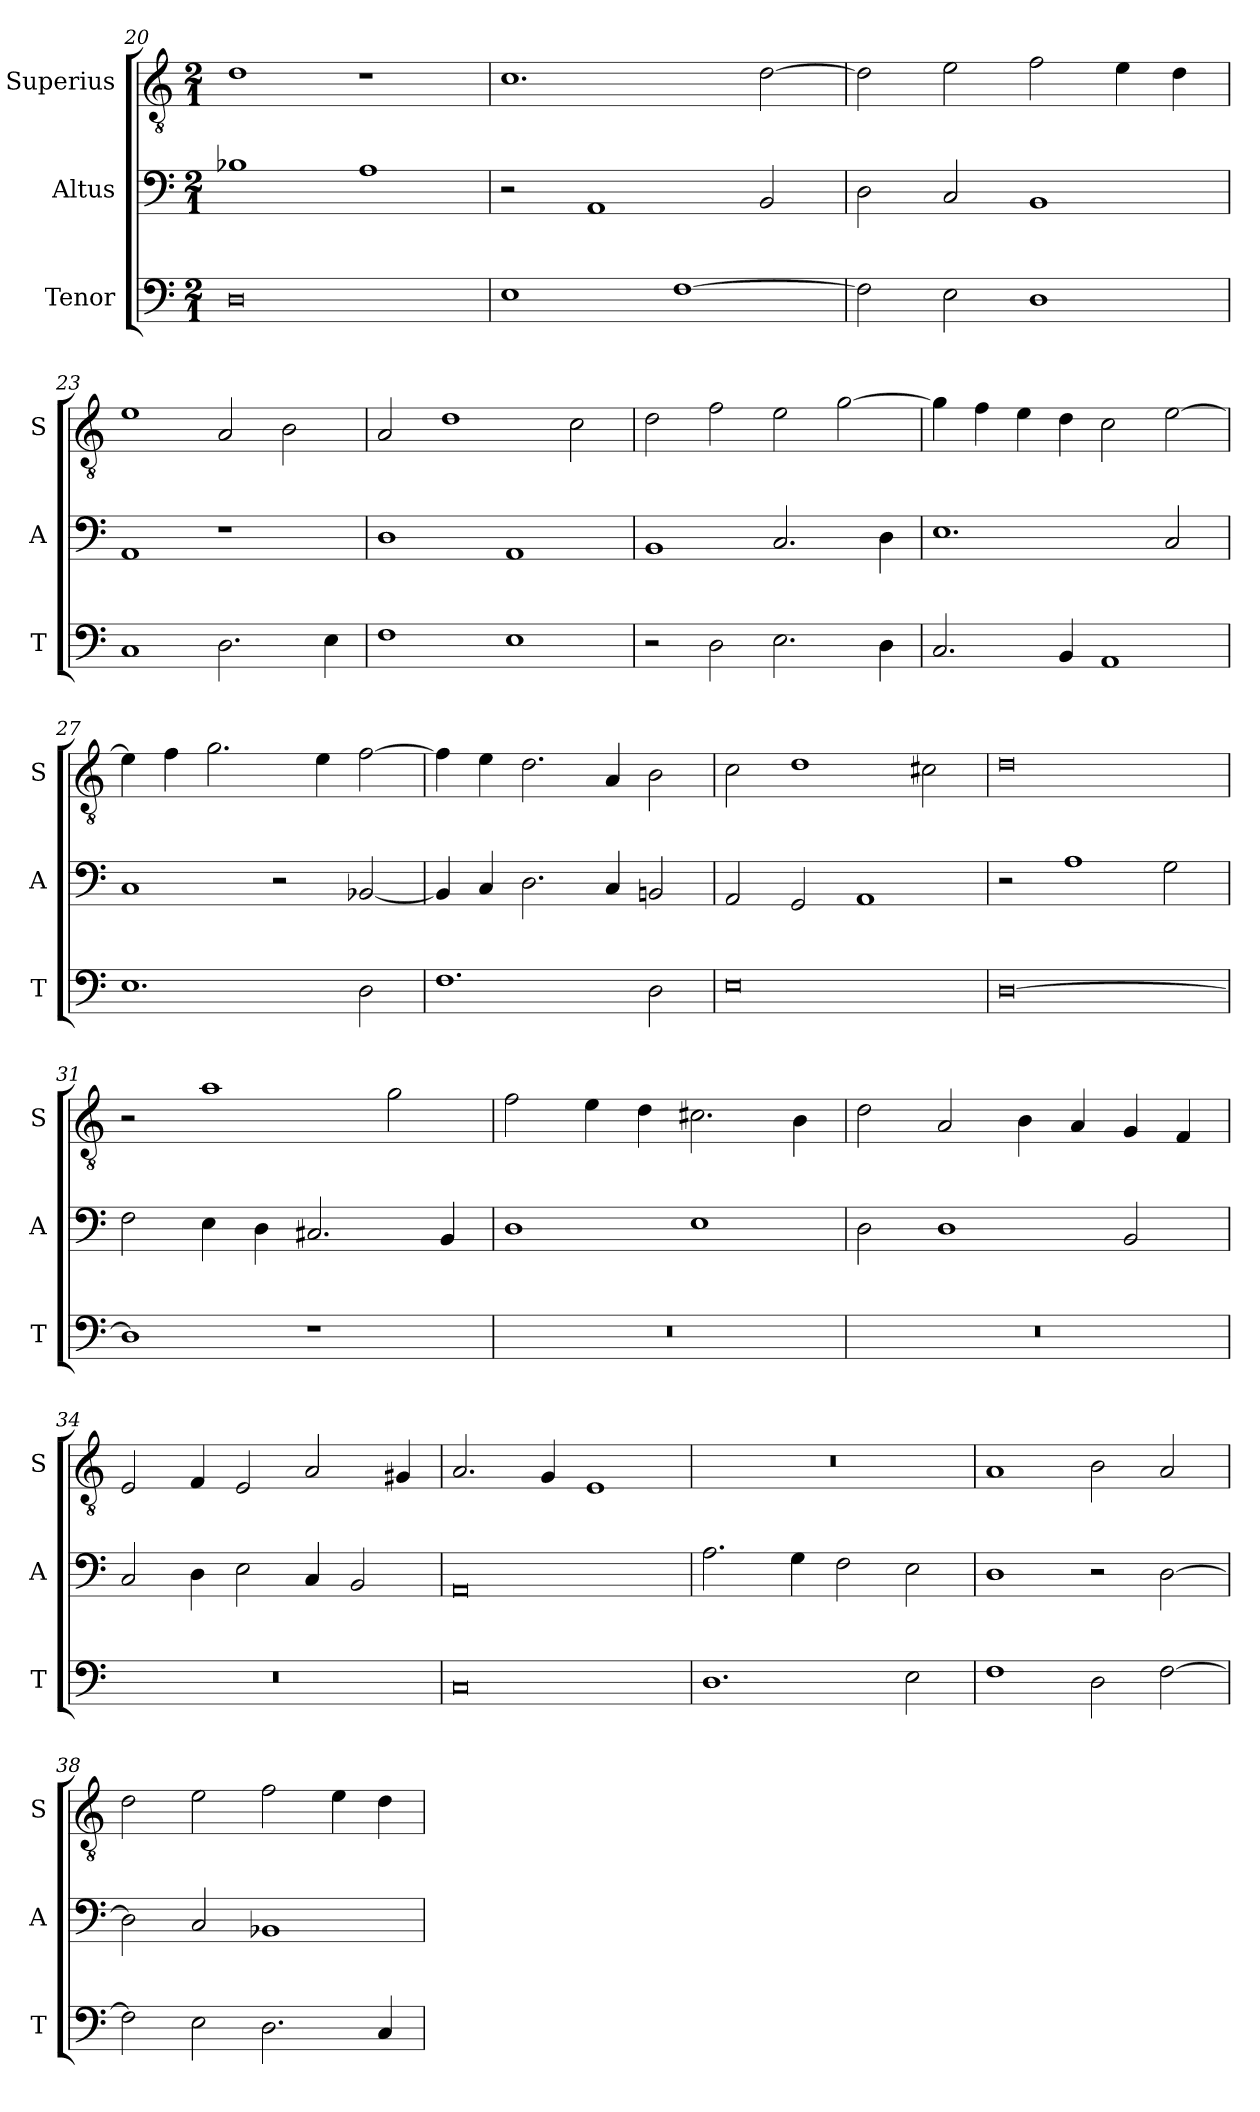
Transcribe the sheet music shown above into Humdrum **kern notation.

**kern	**kern	**kern
*part3	*part2	*part1
*staff3	*staff2	*staff1
*I"Tenor	*I"Altus	*I"Superius
*I'T	*I'A	*I'S
*clefF4	*clefF4	*clefGv2
*k[]	*k[]	*k[]
*M2/1	*M2/1	*M2/1
=20	=20	=20
0D	1B-X	1d
.	1A	1r
=21	=21	=21
1E	2r	1.c
.	1AA	.
[1F	.	.
.	2BB/	[2d\
=22	=22	=22
2F\]	2D\	2d\]
2E\	2C/	2e\
1D	1BB	2f\
.	.	4e\
.	.	4d\
=23	=23	=23
1C	1AA	1e
2.D\	1r	2A/
.	.	2B\
4E\	.	.
=24	=24	=24
1F	1D	2A/
.	.	1d
1E	1AA	.
.	.	2c\
=25	=25	=25
2r	1BB	2d\
2D\	.	2f\
2.E\	2.C/	2e\
.	.	[2g\
4D\	4D\	.
=26	=26	=26
2.C/	1.E	4g\]
.	.	4f\
.	.	4e\
4BB/	.	4d\
1AA	.	2c\
.	2C/	[2e\
=27	=27	=27
1.E	1C	4e\]
.	.	4f\
.	.	2.g\
.	2r	.
.	.	4e\
2D\	[2BB-X/	[2f\
=28	=28	=28
1.F	4BB-/]	4f\]
.	4C/	4e\
.	2.D\	2.d\
.	4C/	4A/
2D\	2BBn/	2B\
=29	=29	=29
0E	2AA/	2c\
.	2GG/	1d
.	1AA	.
.	.	2c#X\
=30	=30	=30
[0D	2r	0d
.	1A	.
.	2G\	.
=31	=31	=31
1D]	2F\	2r
.	4E\	1a
.	4D\	.
1r	2.C#X/	.
.	.	2g\
.	4BB/	.
=32	=32	=32
0r	1D	2f\
.	.	4e\
.	.	4d\
.	1E	2.c#X\
.	.	4B\
=33	=33	=33
0r	2D\	2d\
.	1D	2A/
.	.	4B\
.	.	4A/
.	2BB/	4G/
.	.	4F/
=34	=34	=34
0r	2C/	2E/
.	4D\	4F/
.	2E\	2E/
.	4C/	2A/
.	2BB/	.
.	.	4G#X/
=35	=35	=35
0C	0AA	2.A/
.	.	4G/
.	.	1E
=36	=36	=36
1.D	2.A\	0r
.	4G\	.
.	2F\	.
2E\	2E\	.
=37	=37	=37
1F	1D	1A
2D\	2r	2B\
[2F\	[2D\	2A/
=38	=38	=38
2F\]	2D\]	2d\
2E\	2C/	2e\
2.D\	1BB-X	2f\
.	.	4e\
4C/	.	4d\
=	=	=
*-	*-	*-
